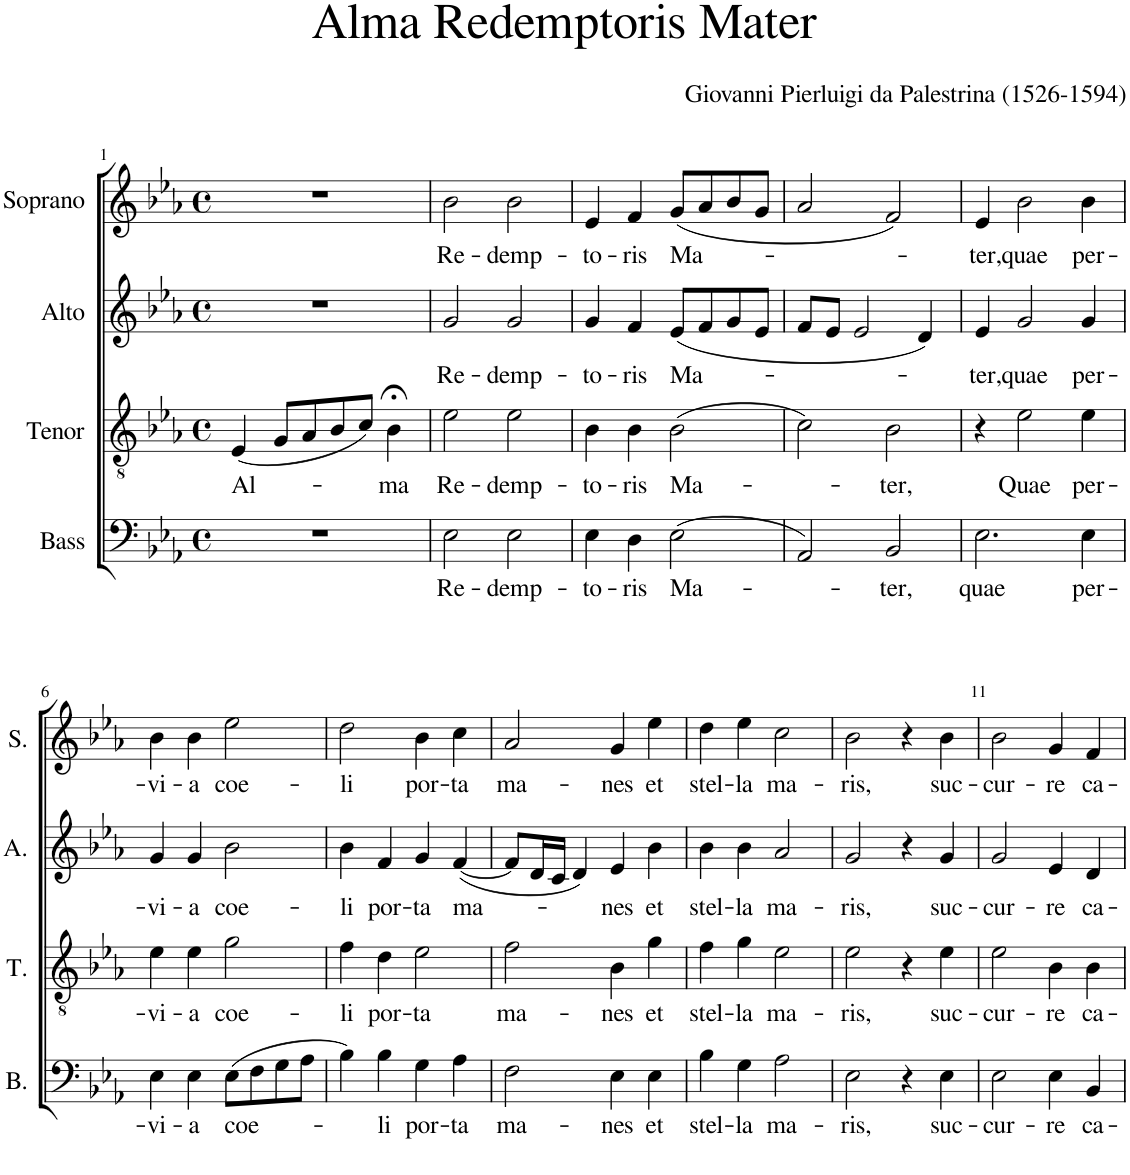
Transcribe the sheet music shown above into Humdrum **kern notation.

**kern	**text	**kern	**text	**kern	**text	**kern	**text
*part4	*part4	*part3	*part3	*part2	*part2	*part1	*part1
*staff4	*staff4	*staff3	*staff3	*staff2	*staff2	*staff1	*staff1
*I"Bass	*	*I"Tenor	*	*I"Alto	*	*I"Soprano	*
*I'B.	*	*I'T.	*	*I'A.	*	*I'S.	*
*clefF4	*	*clefGv2	*	*clefG2	*	*clefG2	*
*k[b-e-a-]	*	*k[b-e-a-]	*	*k[b-e-a-]	*	*k[b-e-a-]	*
*M4/4	*	*M4/4	*	*M4/4	*	*M4/4	*
*met(c)	*	*met(c)	*	*met(c)	*	*met(c)	*
=1	=1	=1	=1	=1	=1	=1	=1
!	!	!	!LO:LY:b	!	!	!	!
1r	.	(4E-/	Al-	1r	.	1r	.
.	.	8G/L	.	.	.	.	.
.	.	8A-/	.	.	.	.	.
.	.	8B-/	.	.	.	.	.
.	.	8c/J)	.	.	.	.	.
!	!	!	!LO:LY:b	!	!	!	!
.	.	4B-;<\	-ma	.	.	.	.
=2	=2	=2	=2	=2	=2	=2	=2
!	!LO:LY:b	!	!LO:LY:b	!	!LO:LY:b	!	!LO:LY:b
2E-\	Re-	2e-\	Re-	2g/	Re-	2b-\	Re-
!	!LO:LY:b	!	!LO:LY:b	!	!LO:LY:b	!	!LO:LY:b
2E-\	-demp-	2e-\	-demp-	2g/	-demp-	2b-\	-demp-
=3	=3	=3	=3	=3	=3	=3	=3
!	!LO:LY:b	!	!LO:LY:b	!	!LO:LY:b	!	!LO:LY:b
4E-\	-to-	4B-\	-to-	4g/	-to-	4e-/	-to-
!	!LO:LY:b	!	!LO:LY:b	!	!LO:LY:b	!	!LO:LY:b
4D\	-ris	4B-\	-ris	4f/	-ris	4f/	-ris
!	!LO:LY:b	!	!LO:LY:b	!	!LO:LY:b	!	!LO:LY:b
(2E-\	Ma-	(2B-\	Ma-	(8e-/L	Ma-	(8g/L	Ma-
.	.	.	.	8f/	.	8a-/	.
.	.	.	.	8g/	.	8b-/	.
.	.	.	.	8e-/J	.	8g/J	.
=4	=4	=4	=4	=4	=4	=4	=4
2AA-/)	.	2c\)	.	8f/L	.	2a-/	.
.	.	.	.	8e-/J	.	.	.
.	.	.	.	2e-/	.	.	.
!	!LO:LY:b	!	!LO:LY:b	!	!	!	!
2BB-/	-ter,	2B-\	-ter,	.	.	2f/)	.
.	.	.	.	4d/)	.	.	.
=5	=5	=5	=5	=5	=5	=5	=5
!	!LO:LY:b	!	!	!	!LO:LY:b	!	!LO:LY:b
2.E-\	quae	4r	.	4e-/	-ter,	4e-/	-ter,
!	!	!	!LO:LY:b	!	!LO:LY:b	!	!LO:LY:b
.	.	2e-\	Quae	2g/	quae	2b-\	quae
!	!LO:LY:b	!	!LO:LY:b	!	!LO:LY:b	!	!LO:LY:b
4E-\	per-	4e-\	per-	4g/	per-	4b-\	per-
!!LO:LB:g=z
=6	=6	=6	=6	=6	=6	=6	=6
!	!LO:LY:b	!	!LO:LY:b	!	!LO:LY:b	!	!LO:LY:b
4E-\	-vi-	4e-\	-vi-	4g/	-vi-	4b-\	-vi-
!	!LO:LY:b	!	!LO:LY:b	!	!LO:LY:b	!	!LO:LY:b
4E-\	-a	4e-\	-a	4g/	-a	4b-\	-a
!	!LO:LY:b	!	!LO:LY:b	!	!LO:LY:b	!	!LO:LY:b
(8E-\L	coe-	2g\	coe-	2b-\	coe-	2ee-\	coe-
8F\	.	.	.	.	.	.	.
8G\	.	.	.	.	.	.	.
8A-\J	.	.	.	.	.	.	.
=7	=7	=7	=7	=7	=7	=7	=7
!	!	!	!LO:LY:b	!	!LO:LY:b	!	!LO:LY:b
4B-\)	.	4f\	-li	4b-\	-li	2dd\	-li
!	!LO:LY:b	!	!LO:LY:b	!	!LO:LY:b	!	!
4B-\	-li	4d\	por-	4f/	por-	.	.
!	!LO:LY:b	!	!LO:LY:b	!	!LO:LY:b	!	!LO:LY:b
4G\	por-	2e-\	-ta	4g/	-ta	4b-\	por-
!	!LO:LY:b	!	!	!	!LO:LY:b	!	!LO:LY:b
4A-\	-ta	.	.	([4f/	ma-	4cc\	-ta
=8	=8	=8	=8	=8	=8	=8	=8
!	!LO:LY:b	!	!LO:LY:b	!	!	!	!LO:LY:b
2F\	ma-	2f\	ma-	8f/L]	.	2a-/	ma-
.	.	.	.	16d/L	.	.	.
.	.	.	.	16c/JJ	.	.	.
.	.	.	.	4d/)	.	.	.
!	!LO:LY:b	!	!LO:LY:b	!	!LO:LY:b	!	!LO:LY:b
4E-\	-nes	4B-\	-nes	4e-/	-nes	4g/	-nes
!	!LO:LY:b	!	!LO:LY:b	!	!LO:LY:b	!	!LO:LY:b
4E-\	et	4g\	et	4b-\	et	4ee-\	et
=9	=9	=9	=9	=9	=9	=9	=9
!	!LO:LY:b	!	!LO:LY:b	!	!LO:LY:b	!	!LO:LY:b
4B-\	stel-	4f\	stel-	4b-\	stel-	4dd\	stel-
!	!LO:LY:b	!	!LO:LY:b	!	!LO:LY:b	!	!LO:LY:b
4G\	-la	4g\	-la	4b-\	-la	4ee-\	-la
!	!LO:LY:b	!	!LO:LY:b	!	!LO:LY:b	!	!LO:LY:b
2A-\	ma-	2e-\	ma-	2a-/	ma-	2cc\	ma-
=10	=10	=10	=10	=10	=10	=10	=10
!	!LO:LY:b	!	!LO:LY:b	!	!LO:LY:b	!	!LO:LY:b
2E-\	-ris,	2e-\	-ris,	2g/	-ris,	2b-\	-ris,
4r	.	4r	.	4r	.	4r	.
!	!LO:LY:b	!	!LO:LY:b	!	!LO:LY:b	!	!LO:LY:b
4E-\	suc-	4e-\	suc-	4g/	suc-	4b-\	suc-
=11	=11	=11	=11	=11	=11	=11	=11
!	!LO:LY:b	!	!LO:LY:b	!	!LO:LY:b	!	!LO:LY:b
2E-\	-cur-	2e-\	-cur-	2g/	-cur-	2b-\	-cur-
!	!LO:LY:b	!	!LO:LY:b	!	!LO:LY:b	!	!LO:LY:b
4E-\	-re	4B-\	-re	4e-/	-re	4g/	-re
!	!LO:LY:b	!	!LO:LY:b	!	!LO:LY:b	!	!LO:LY:b
4BB-/	ca-	4B-\	ca-	4d/	ca-	4f/	ca-
=	=	=	=	=	=	=	=
*-	*-	*-	*-	*-	*-	*-	*-
